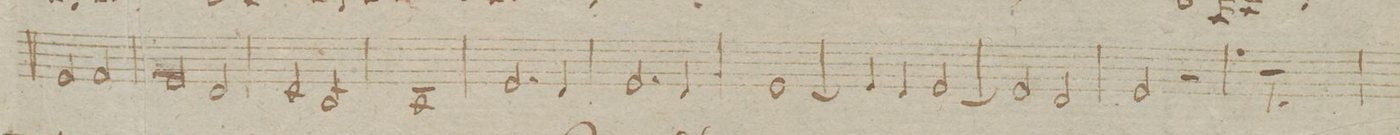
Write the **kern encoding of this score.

**kern	**dynam
*I"in C.	*
*clefG2	*
*k[f#c#g#d#]	*
*met(c)	*
*M4/4	*
2e/	.
2f#/	.
=68	=68
2e/	.
2d#/	.
=69	=69
2c#/	.
2B/	.
=70	=70
1A/	.
=71	=71
2.e/	.
4d#/	.
=72	=72
2.e/	.
4d#/	.
=73	=73
[1e/	.
=74	=74
4e/]	.
4d#/	.
[2e/	.
=75	=75
2e/]	.
2d#/	.
=76	=76
2e/	.
2r	.
=77	=77
1r	.
=78	=78
*-	*-
